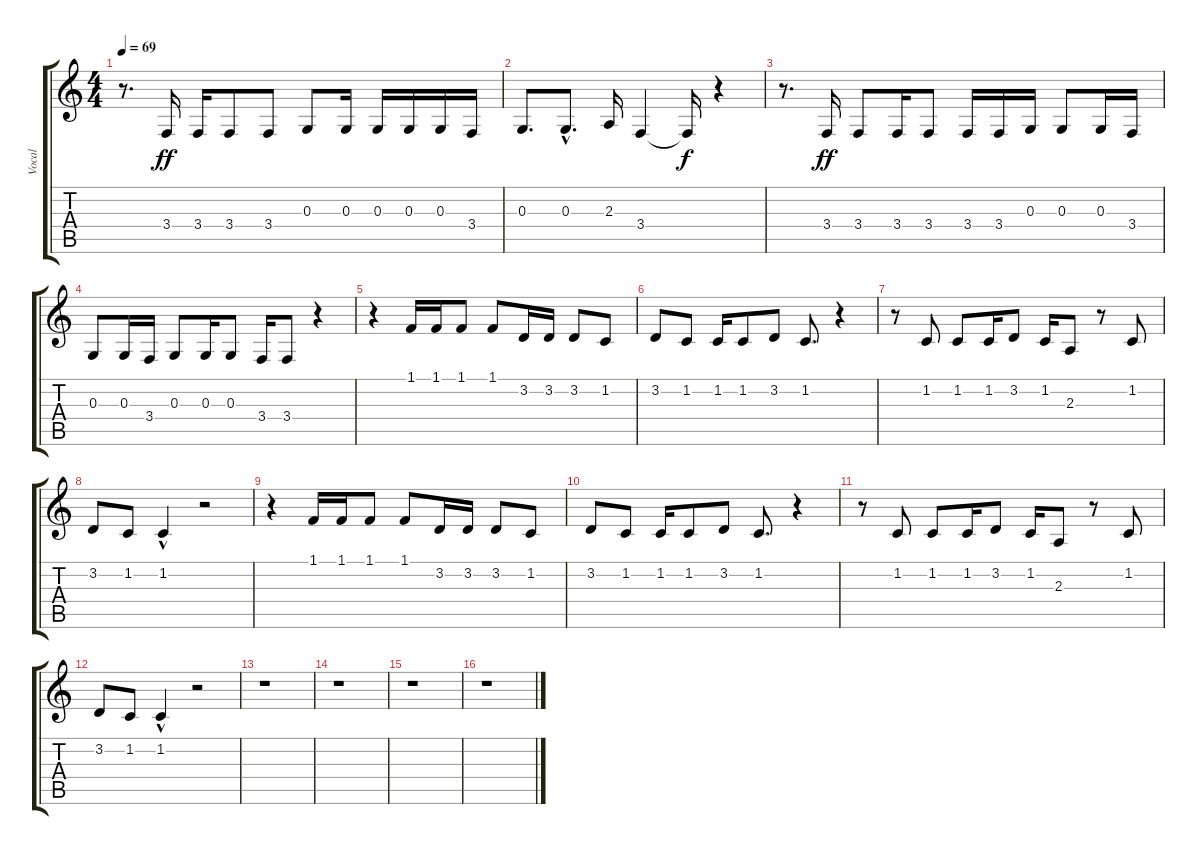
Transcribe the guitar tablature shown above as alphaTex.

\track ("Vocal" "Vocal") {instrument altosax}
\staff {score tabs}
\tuning (E4 B3 G3 D3 A2 D2) {hide}
\ts (4 4)
\tempo 69
\clef g2
\ks c
r.8{d dy f} 3.4.16{dy ff} 3.4.16 3.4.8 3.4.8 0.3.8 0.3.16 0.3.16 0.3.16 0.3.16 3.4.16 |
0.3.8{d} 0.3{hac}.8{d} 2.3.16 3.4.4 3.4{t}.16{dy f} r.4 |
r.8{d} 3.4.16{dy ff} 3.4.8 3.4.16 3.4.8 3.4.16 3.4.16 0.3.16 0.3.8 0.3.16 3.4.16 |
0.3.8 0.3.16 3.4.16 0.3.8 0.3.16 0.3.8 3.4.16 3.4.8 r.4 |
r.4 1.1.16 1.1.16 1.1.8 1.1.8 3.2.16 3.2.16 3.2.8 1.2.8 |
3.2.8 1.2.8 1.2.16 1.2.8 3.2.8 1.2.8{d} r.4 |
r.8 1.2.8 1.2.8 1.2.16 3.2.8 1.2.16 2.3.8 r.8 1.2.8 |
3.2.8 1.2.8 1.2{hac}.4 r.2 |
r.4 1.1.16 1.1.16 1.1.8 1.1.8 3.2.16 3.2.16 3.2.8 1.2.8 |
3.2.8 1.2.8 1.2.16 1.2.8 3.2.8 1.2.8{d} r.4 |
r.8 1.2.8 1.2.8 1.2.16 3.2.8 1.2.16 2.3.8 r.8 1.2.8 |
3.2.8 1.2.8 1.2{hac}.4 r.2 |
r.1 |
r.1 |
r.1 |
r.1
